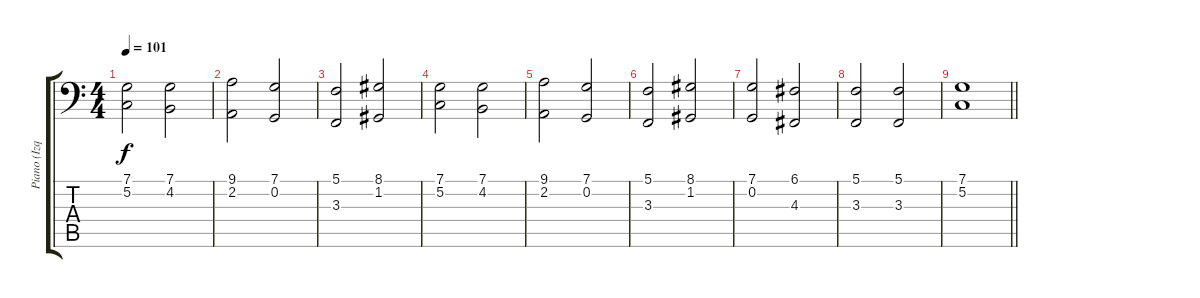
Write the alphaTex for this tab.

\track ("Piano (Izq)" "Piano (Izq") {instrument acousticgrandpiano}
\staff {score tabs}
\tuning (C3 G2 D2 A1 E1 B0) {hide}
\ts (4 4)
\tempo 101
\clef f4
\ks c
(7.1 5.2).2{dy f} (7.1 4.2).2 |
(9.1 2.2).2 (7.1 0.2).2 |
(5.1 3.3).2 (8.1 1.2).2 |
(7.1 5.2).2 (7.1 4.2).2 |
(9.1 2.2).2 (7.1 0.2).2 |
(5.1 3.3).2 (8.1 1.2).2 |
(7.1 0.2).2 (6.1 4.3).2 |
(5.1 3.3).2 (5.1 3.3).2 |
\barLineRight lightlight
(7.1 5.2).1
